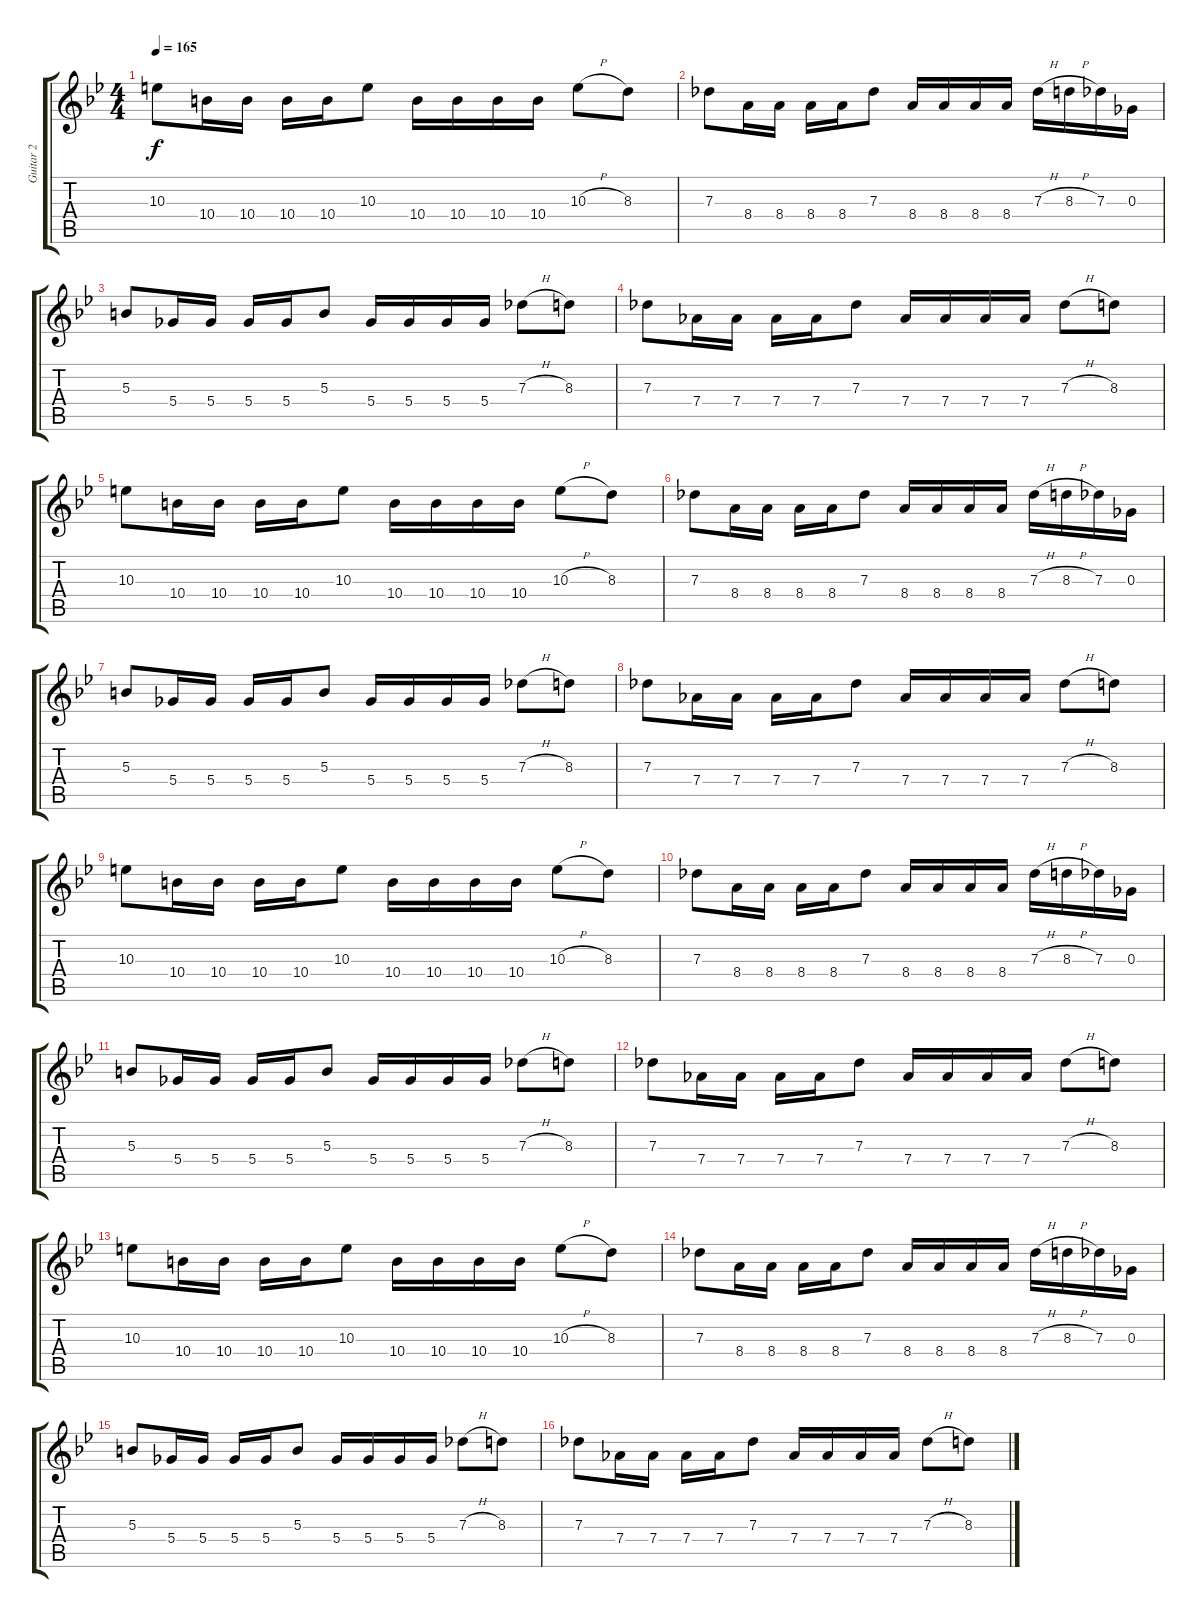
\track ("Guitar 2" "Guitar 2") {instrument overdrivenguitar}
\staff {score tabs}
\tuning (Eb4 Bb3 Gb3 Db3 Ab2 Eb2) {hide}
\ts (4 4)
\tempo 165
\clef g2
\ks bb
10.3.8{dy f} 10.4.16 10.4.16 10.4.16 10.4.16 10.3.8 10.4.16 10.4.16 10.4.16 10.4.16 10.3{h}.8 8.3.8 |
7.3.8 8.4.16 8.4.16 8.4.16 8.4.16 7.3.8 8.4.16 8.4.16 8.4.16 8.4.16 7.3{h}.16 8.3{h}.16 7.3.16 0.3.16 |
5.3.8 5.4.16 5.4.16 5.4.16 5.4.16 5.3.8 5.4.16 5.4.16 5.4.16 5.4.16 7.3{h}.8 8.3.8 |
7.3.8 7.4.16 7.4.16 7.4.16 7.4.16 7.3.8 7.4.16 7.4.16 7.4.16 7.4.16 7.3{h}.8 8.3.8 |
10.3.8 10.4.16 10.4.16 10.4.16 10.4.16 10.3.8 10.4.16 10.4.16 10.4.16 10.4.16 10.3{h}.8 8.3.8 |
7.3.8 8.4.16 8.4.16 8.4.16 8.4.16 7.3.8 8.4.16 8.4.16 8.4.16 8.4.16 7.3{h}.16 8.3{h}.16 7.3.16 0.3.16 |
5.3.8 5.4.16 5.4.16 5.4.16 5.4.16 5.3.8 5.4.16 5.4.16 5.4.16 5.4.16 7.3{h}.8 8.3.8 |
7.3.8 7.4.16 7.4.16 7.4.16 7.4.16 7.3.8 7.4.16 7.4.16 7.4.16 7.4.16 7.3{h}.8 8.3.8 |
10.3.8 10.4.16 10.4.16 10.4.16 10.4.16 10.3.8 10.4.16 10.4.16 10.4.16 10.4.16 10.3{h}.8 8.3.8 |
7.3.8 8.4.16 8.4.16 8.4.16 8.4.16 7.3.8 8.4.16 8.4.16 8.4.16 8.4.16 7.3{h}.16 8.3{h}.16 7.3.16 0.3.16 |
5.3.8 5.4.16 5.4.16 5.4.16 5.4.16 5.3.8 5.4.16 5.4.16 5.4.16 5.4.16 7.3{h}.8 8.3.8 |
7.3.8 7.4.16 7.4.16 7.4.16 7.4.16 7.3.8 7.4.16 7.4.16 7.4.16 7.4.16 7.3{h}.8 8.3.8 |
10.3.8 10.4.16 10.4.16 10.4.16 10.4.16 10.3.8 10.4.16 10.4.16 10.4.16 10.4.16 10.3{h}.8 8.3.8 |
7.3.8 8.4.16 8.4.16 8.4.16 8.4.16 7.3.8 8.4.16 8.4.16 8.4.16 8.4.16 7.3{h}.16 8.3{h}.16 7.3.16 0.3.16 |
5.3.8 5.4.16 5.4.16 5.4.16 5.4.16 5.3.8 5.4.16 5.4.16 5.4.16 5.4.16 7.3{h}.8 8.3.8 |
7.3.8 7.4.16 7.4.16 7.4.16 7.4.16 7.3.8 7.4.16 7.4.16 7.4.16 7.4.16 7.3{h}.8 8.3.8
